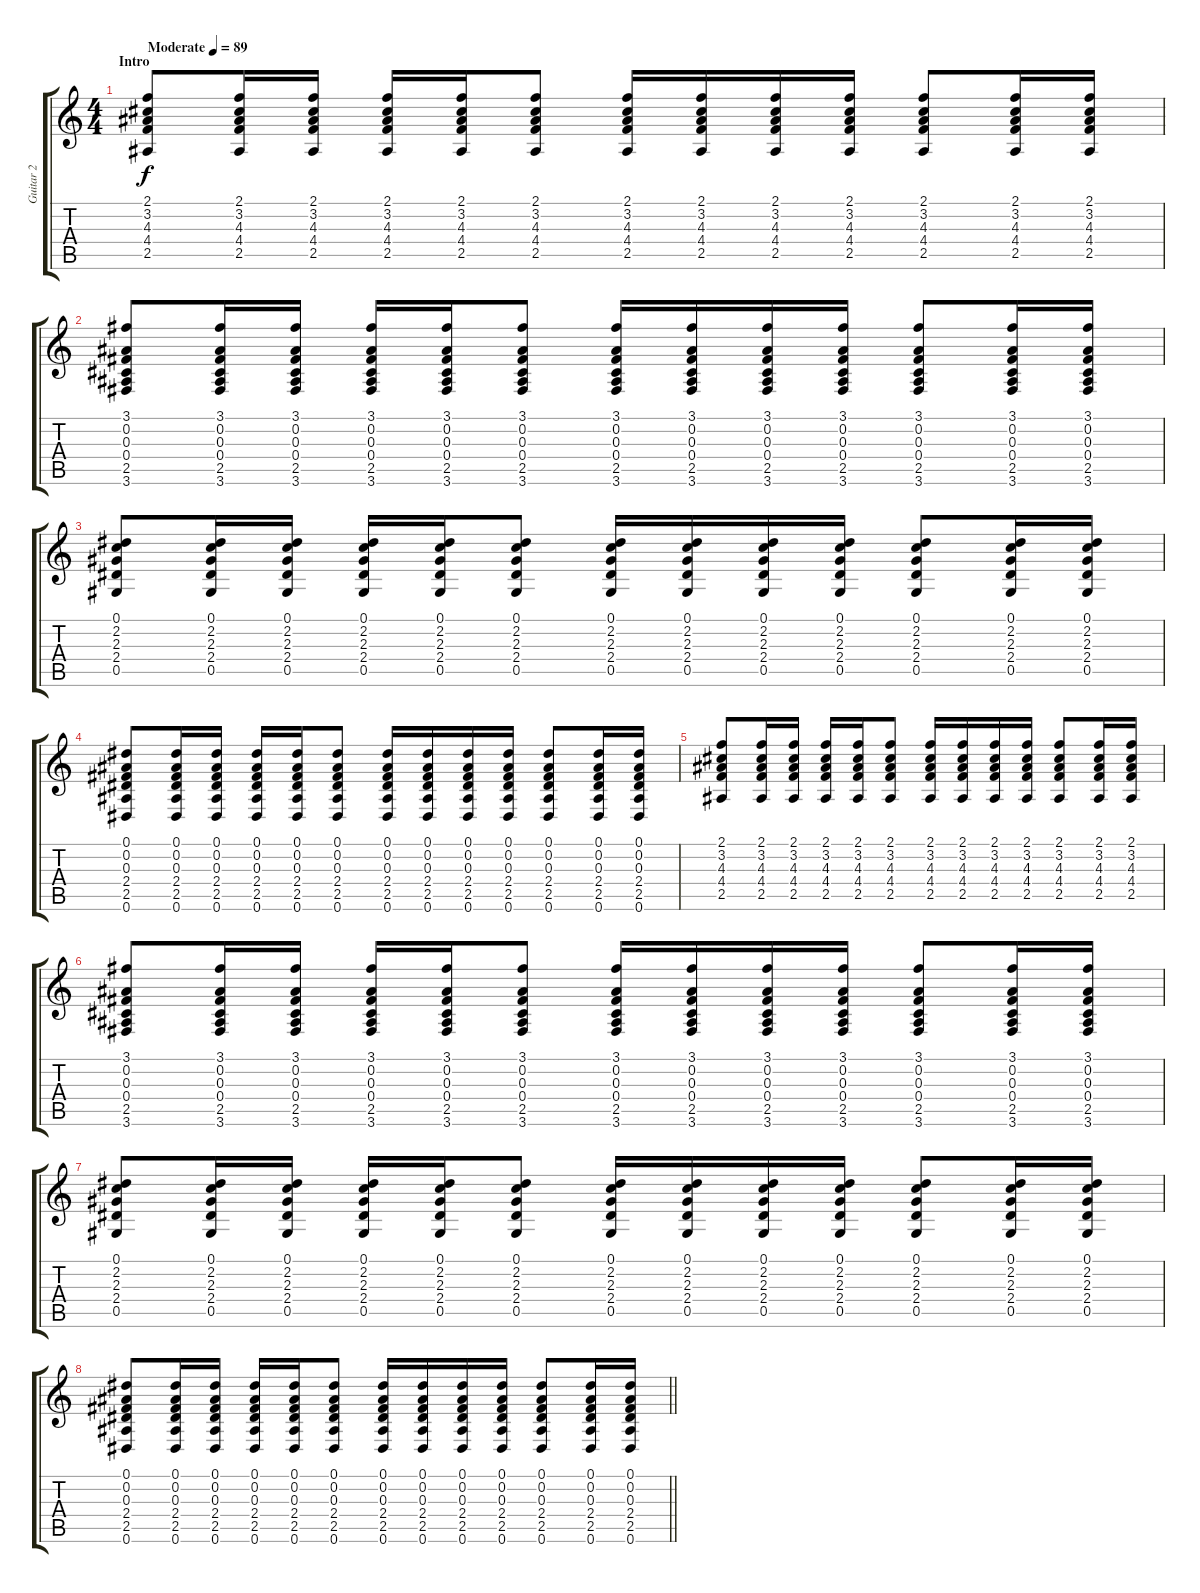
\track ("Guitar 2" "Guitar 2") {instrument acousticguitarsteel}
\staff {score tabs}
\tuning (Eb4 Bb3 Gb3 Db3 Ab2 Eb2) {hide}
\ts (4 4)
\section ("" "Intro")
\tempo (89 "Moderate")
\clef g2
\ks c
(2.1 3.2 4.3 4.4 2.5).8{dy f volume 10 instrument acousticguitarsteel} (2.1 3.2 4.3 4.4 2.5).16 (2.1 3.2 4.3 4.4 2.5).16 (2.1 3.2 4.3 4.4 2.5).16 (2.1 3.2 4.3 4.4 2.5).16 (2.1 3.2 4.3 4.4 2.5).8 (2.1 3.2 4.3 4.4 2.5).16 (2.1 3.2 4.3 4.4 2.5).16 (2.1 3.2 4.3 4.4 2.5).16 (2.1 3.2 4.3 4.4 2.5).16 (2.1 3.2 4.3 4.4 2.5).8 (2.1 3.2 4.3 4.4 2.5).16 (2.1 3.2 4.3 4.4 2.5).16 |
(3.1 0.2 0.3 0.4 2.5 3.6).8 (3.1 0.2 0.3 0.4 2.5 3.6).16 (3.1 0.2 0.3 0.4 2.5 3.6).16 (3.1 0.2 0.3 0.4 2.5 3.6).16 (3.1 0.2 0.3 0.4 2.5 3.6).16 (3.1 0.2 0.3 0.4 2.5 3.6).8 (3.1 0.2 0.3 0.4 2.5 3.6).16 (3.1 0.2 0.3 0.4 2.5 3.6).16 (3.1 0.2 0.3 0.4 2.5 3.6).16 (3.1 0.2 0.3 0.4 2.5 3.6).16 (3.1 0.2 0.3 0.4 2.5 3.6).8 (3.1 0.2 0.3 0.4 2.5 3.6).16 (3.1 0.2 0.3 0.4 2.5 3.6).16 |
(0.1 2.2 2.3 2.4 0.5).8 (0.1 2.2 2.3 2.4 0.5).16 (0.1 2.2 2.3 2.4 0.5).16 (0.1 2.2 2.3 2.4 0.5).16 (0.1 2.2 2.3 2.4 0.5).16 (0.1 2.2 2.3 2.4 0.5).8 (0.1 2.2 2.3 2.4 0.5).16 (0.1 2.2 2.3 2.4 0.5).16 (0.1 2.2 2.3 2.4 0.5).16 (0.1 2.2 2.3 2.4 0.5).16 (0.1 2.2 2.3 2.4 0.5).8 (0.1 2.2 2.3 2.4 0.5).16 (0.1 2.2 2.3 2.4 0.5).16 |
(0.1 0.2 0.3 2.4 2.5 0.6).8 (0.1 0.2 0.3 2.4 2.5 0.6).16 (0.1 0.2 0.3 2.4 2.5 0.6).16 (0.1 0.2 0.3 2.4 2.5 0.6).16 (0.1 0.2 0.3 2.4 2.5 0.6).16 (0.1 0.2 0.3 2.4 2.5 0.6).8 (0.1 0.2 0.3 2.4 2.5 0.6).16 (0.1 0.2 0.3 2.4 2.5 0.6).16 (0.1 0.2 0.3 2.4 2.5 0.6).16 (0.1 0.2 0.3 2.4 2.5 0.6).16 (0.1 0.2 0.3 2.4 2.5 0.6).8 (0.1 0.2 0.3 2.4 2.5 0.6).16 (0.1 0.2 0.3 2.4 2.5 0.6).16 |
(2.1 3.2 4.3 4.4 2.5).8 (2.1 3.2 4.3 4.4 2.5).16 (2.1 3.2 4.3 4.4 2.5).16 (2.1 3.2 4.3 4.4 2.5).16 (2.1 3.2 4.3 4.4 2.5).16 (2.1 3.2 4.3 4.4 2.5).8 (2.1 3.2 4.3 4.4 2.5).16 (2.1 3.2 4.3 4.4 2.5).16 (2.1 3.2 4.3 4.4 2.5).16 (2.1 3.2 4.3 4.4 2.5).16 (2.1 3.2 4.3 4.4 2.5).8 (2.1 3.2 4.3 4.4 2.5).16 (2.1 3.2 4.3 4.4 2.5).16 |
(3.1 0.2 0.3 0.4 2.5 3.6).8 (3.1 0.2 0.3 0.4 2.5 3.6).16 (3.1 0.2 0.3 0.4 2.5 3.6).16 (3.1 0.2 0.3 0.4 2.5 3.6).16 (3.1 0.2 0.3 0.4 2.5 3.6).16 (3.1 0.2 0.3 0.4 2.5 3.6).8 (3.1 0.2 0.3 0.4 2.5 3.6).16 (3.1 0.2 0.3 0.4 2.5 3.6).16 (3.1 0.2 0.3 0.4 2.5 3.6).16 (3.1 0.2 0.3 0.4 2.5 3.6).16 (3.1 0.2 0.3 0.4 2.5 3.6).8 (3.1 0.2 0.3 0.4 2.5 3.6).16 (3.1 0.2 0.3 0.4 2.5 3.6).16 |
(0.1 2.2 2.3 2.4 0.5).8 (0.1 2.2 2.3 2.4 0.5).16 (0.1 2.2 2.3 2.4 0.5).16 (0.1 2.2 2.3 2.4 0.5).16 (0.1 2.2 2.3 2.4 0.5).16 (0.1 2.2 2.3 2.4 0.5).8 (0.1 2.2 2.3 2.4 0.5).16 (0.1 2.2 2.3 2.4 0.5).16 (0.1 2.2 2.3 2.4 0.5).16 (0.1 2.2 2.3 2.4 0.5).16 (0.1 2.2 2.3 2.4 0.5).8 (0.1 2.2 2.3 2.4 0.5).16 (0.1 2.2 2.3 2.4 0.5).16 |
\barLineRight lightlight
(0.1 0.2 0.3 2.4 2.5 0.6).8 (0.1 0.2 0.3 2.4 2.5 0.6).16 (0.1 0.2 0.3 2.4 2.5 0.6).16 (0.1 0.2 0.3 2.4 2.5 0.6).16 (0.1 0.2 0.3 2.4 2.5 0.6).16 (0.1 0.2 0.3 2.4 2.5 0.6).8 (0.1 0.2 0.3 2.4 2.5 0.6).16 (0.1 0.2 0.3 2.4 2.5 0.6).16 (0.1 0.2 0.3 2.4 2.5 0.6).16 (0.1 0.2 0.3 2.4 2.5 0.6).16 (0.1 0.2 0.3 2.4 2.5 0.6).8 (0.1 0.2 0.3 2.4 2.5 0.6).16 (0.1 0.2 0.3 2.4 2.5 0.6).16
